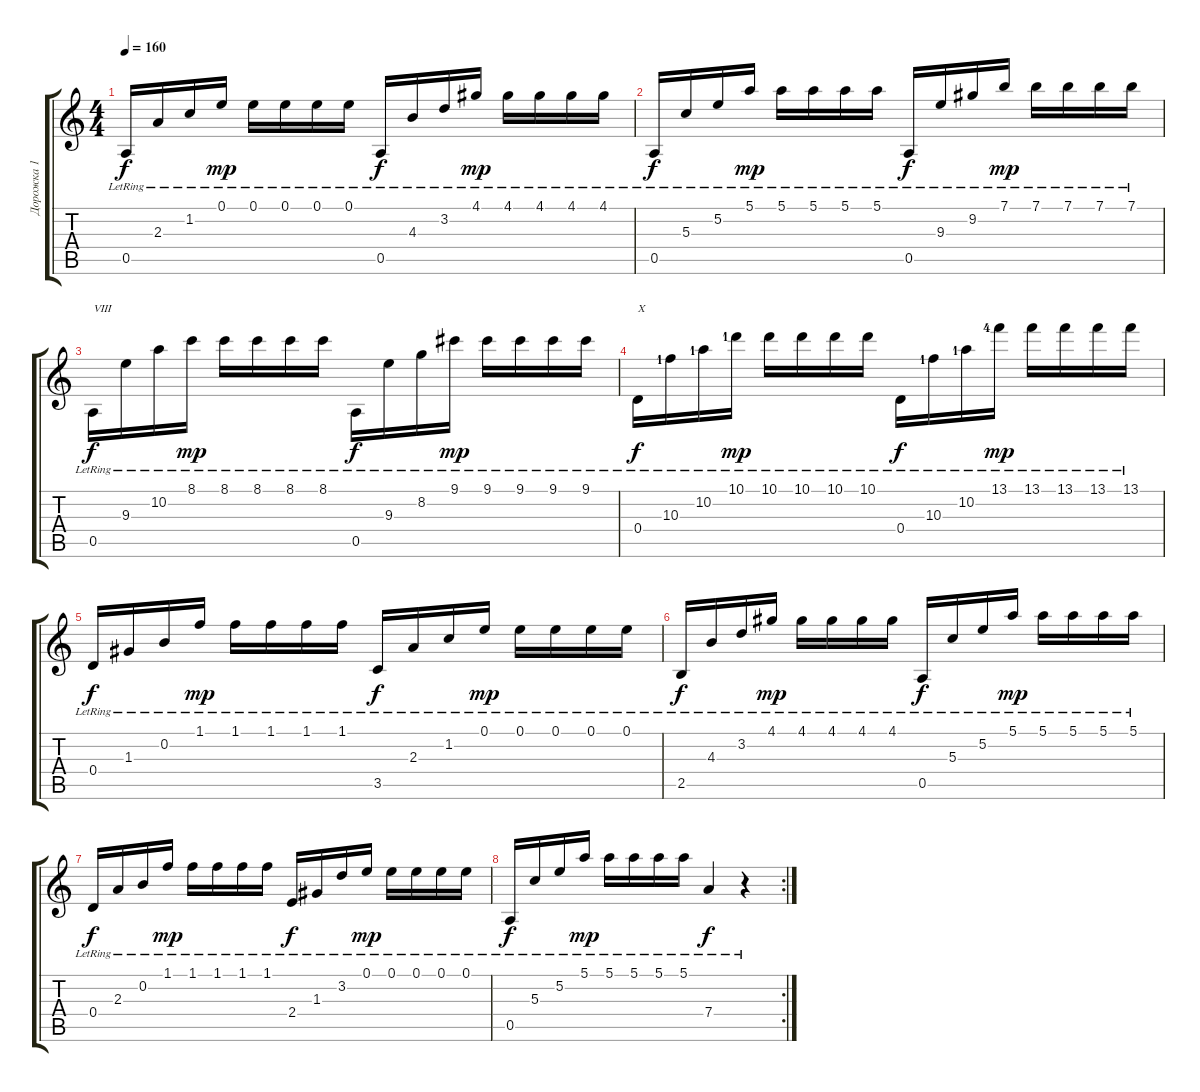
\track ("Дорожка 1" "Дорожка 1") {instrument acousticguitarnylon}
\staff {score tabs}
\tuning (E4 B3 G3 D3 A2 E2) {hide}
\ts (4 4)
\tempo 160
\clef g2
\ks c
0.5{lr}.16{dy f} 2.3{lr}.16 1.2{lr}.16 0.1{lr}.16{dy mp} 0.1{lr}.16 0.1{lr}.16 0.1{lr}.16 0.1{lr}.16 0.5{lr}.16{dy f} 4.3{lr}.16 3.2{lr}.16 4.1{lr}.16{dy mp} 4.1{lr}.16 4.1{lr}.16 4.1{lr}.16 4.1{lr}.16 |
0.5{lr}.16{dy f} 5.3{lr}.16 5.2{lr}.16 5.1{lr}.16{dy mp} 5.1{lr}.16 5.1{lr}.16 5.1{lr}.16 5.1{lr}.16 0.5{lr}.16{dy f} 9.3{lr}.16 9.2{lr}.16 7.1{lr}.16{dy mp} 7.1{lr}.16 7.1{lr}.16 7.1{lr}.16 7.1{lr}.16 |
0.5{lr}.16{txt "VIII" dy f} 9.3{lr}.16 10.2{lr}.16 8.1{lr}.16{dy mp} 8.1{lr}.16 8.1{lr}.16 8.1{lr}.16 8.1{lr}.16 0.5{lr}.16{dy f} 9.3{lr}.16 8.2{lr}.16 9.1{lr}.16{dy mp} 9.1{lr}.16 9.1{lr}.16 9.1{lr}.16 9.1{lr}.16 |
0.4{lr}.16{txt "X" dy f} 10.3{lr lf 2}.16 10.2{lr lf 2}.16 10.1{lr lf 2}.16{dy mp} 10.1{lr}.16 10.1{lr}.16 10.1{lr}.16 10.1{lr}.16 0.4{lr}.16{dy f} 10.3{lr lf 2}.16 10.2{lr lf 2}.16 13.1{lr lf 5}.16{dy mp} 13.1{lr}.16 13.1{lr}.16 13.1{lr}.16 13.1{lr}.16 |
0.4{lr}.16{dy f} 1.3{lr}.16 0.2{lr}.16 1.1{lr}.16{dy mp} 1.1{lr}.16 1.1{lr}.16 1.1{lr}.16 1.1{lr}.16 3.5{lr}.16{dy f} 2.3{lr}.16 1.2{lr}.16 0.1{lr}.16{dy mp} 0.1{lr}.16 0.1{lr}.16 0.1{lr}.16 0.1{lr}.16 |
2.5{lr}.16{dy f} 4.3{lr}.16 3.2{lr}.16 4.1{lr}.16{dy mp} 4.1{lr}.16 4.1{lr}.16 4.1{lr}.16 4.1{lr}.16 0.5{lr}.16{dy f} 5.3{lr}.16 5.2{lr}.16 5.1{lr}.16{dy mp} 5.1{lr}.16 5.1{lr}.16 5.1{lr}.16 5.1{lr}.16 |
0.4{lr}.16{dy f} 2.3{lr}.16 0.2{lr}.16 1.1{lr}.16{dy mp} 1.1{lr}.16 1.1{lr}.16 1.1{lr}.16 1.1{lr}.16 2.4{lr}.16{dy f} 1.3{lr}.16 3.2{lr}.16 0.1{lr}.16{dy mp} 0.1{lr}.16 0.1{lr}.16 0.1{lr}.16 0.1{lr}.16 |
\rc 2
0.5{lr}.16{dy f} 5.3{lr}.16 5.2{lr}.16 5.1{lr}.16{dy mp} 5.1{lr}.16 5.1{lr}.16 5.1{lr}.16 5.1{lr}.16 7.4{lr}.4{dy f} r.4
